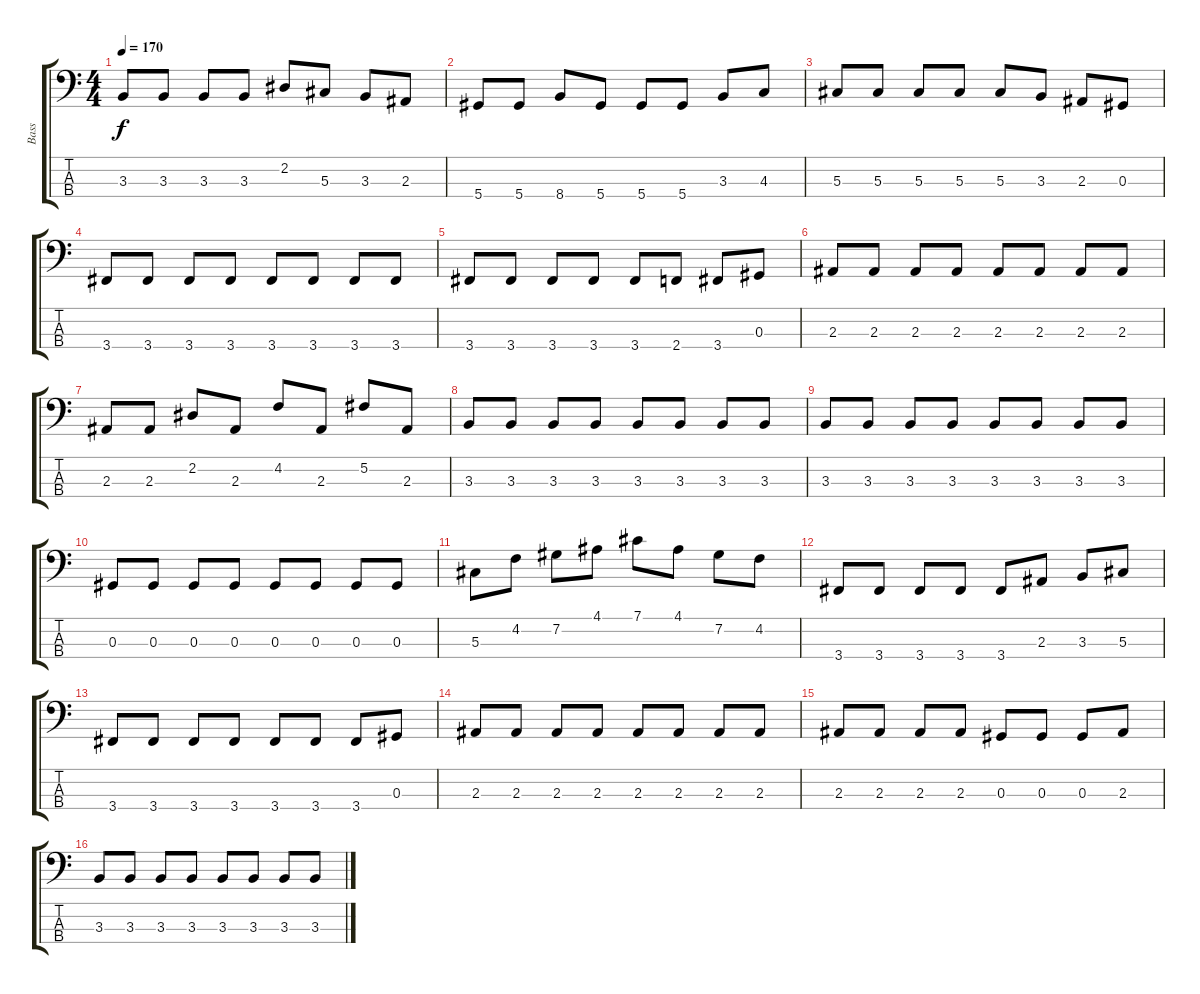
\track ("Bass" "Bass") {instrument electricbasspick}
\staff {score tabs}
\tuning (Gb2 Db2 Ab1 Eb1) {hide}
\ts (4 4)
\tempo 170
\clef f4
\ks c
3.3.8{dy f} 3.3.8 3.3.8 3.3.8 2.2.8 5.3.8 3.3.8 2.3.8 |
5.4.8 5.4.8 8.4.8 5.4.8 5.4.8 5.4.8 3.3.8 4.3.8 |
5.3.8 5.3.8 5.3.8 5.3.8 5.3.8 3.3.8 2.3.8 0.3.8 |
3.4.8 3.4.8 3.4.8 3.4.8 3.4.8 3.4.8 3.4.8 3.4.8 |
3.4.8 3.4.8 3.4.8 3.4.8 3.4.8 2.4.8 3.4.8 0.3.8 |
2.3.8 2.3.8 2.3.8 2.3.8 2.3.8 2.3.8 2.3.8 2.3.8 |
2.3.8 2.3.8 2.2.8 2.3.8 4.2.8 2.3.8 5.2.8 2.3.8 |
3.3.8 3.3.8 3.3.8 3.3.8 3.3.8 3.3.8 3.3.8 3.3.8 |
3.3.8 3.3.8 3.3.8 3.3.8 3.3.8 3.3.8 3.3.8 3.3.8 |
0.3.8 0.3.8 0.3.8 0.3.8 0.3.8 0.3.8 0.3.8 0.3.8 |
5.3.8 4.2.8 7.2.8 4.1.8 7.1.8 4.1.8 7.2.8 4.2.8 |
3.4.8 3.4.8 3.4.8 3.4.8 3.4.8 2.3.8 3.3.8 5.3.8 |
3.4.8 3.4.8 3.4.8 3.4.8 3.4.8 3.4.8 3.4.8 0.3.8 |
2.3.8 2.3.8 2.3.8 2.3.8 2.3.8 2.3.8 2.3.8 2.3.8 |
2.3.8 2.3.8 2.3.8 2.3.8 0.3.8 0.3.8 0.3.8 2.3.8 |
3.3.8 3.3.8 3.3.8 3.3.8 3.3.8 3.3.8 3.3.8 3.3.8
